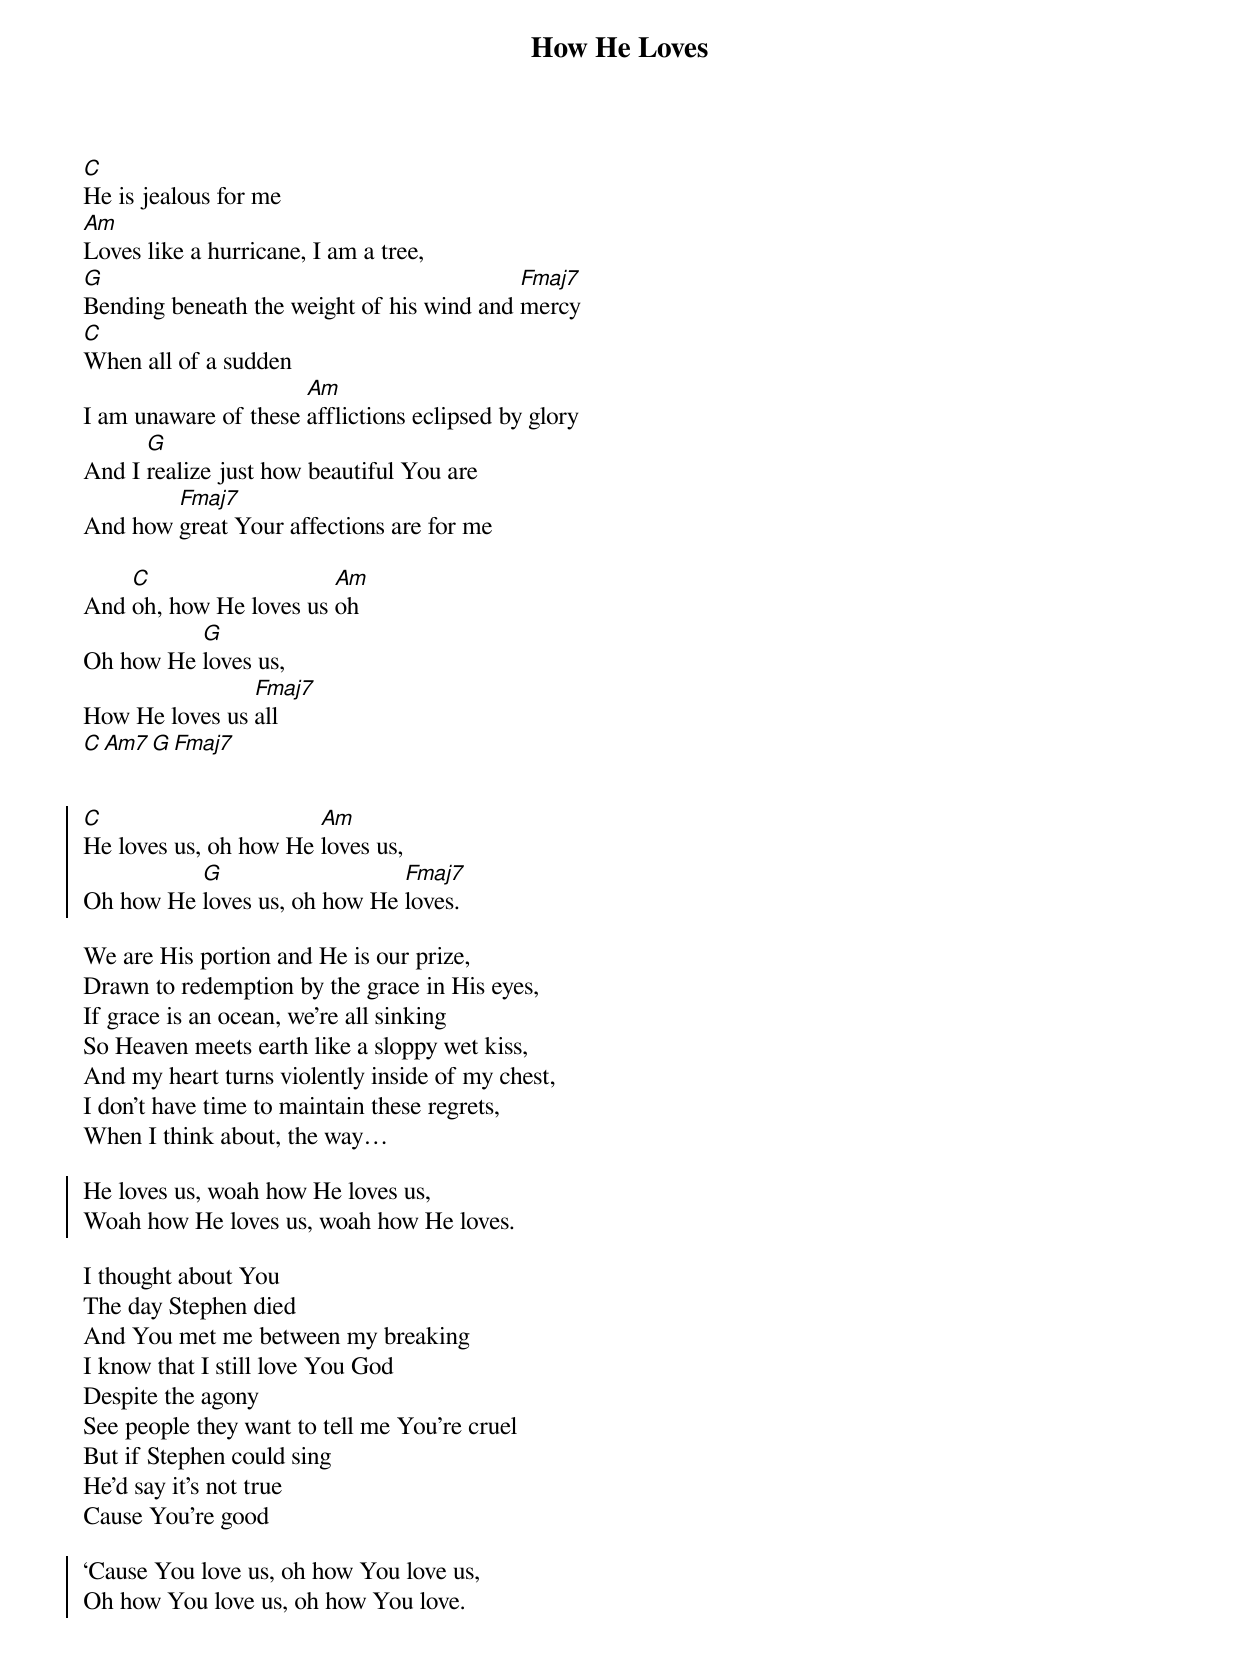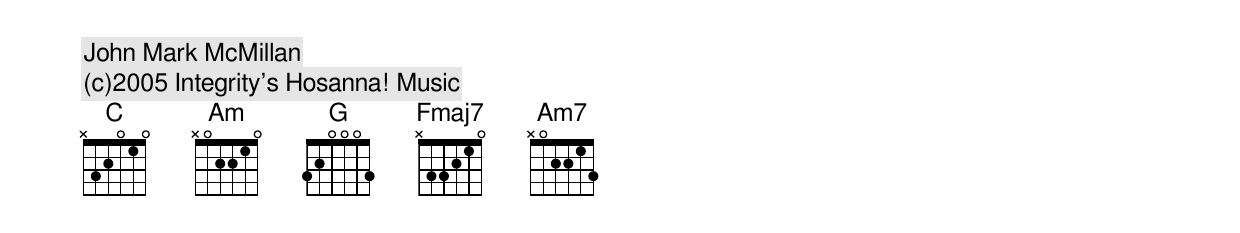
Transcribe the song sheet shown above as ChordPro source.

{title:How He Loves}
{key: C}
[C]He is jealous for me
[Am]Loves like a hurricane, I am a tree,
[G]Bending beneath the weight of his wind and [Fmaj7]mercy
[C]When all of a sudden
I am unaware of these [Am]afflictions eclipsed by glory
And I [G]realize just how beautiful You are
And how [Fmaj7]great Your affections are for me

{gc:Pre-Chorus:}
And [C]oh, how He loves us [Am]oh
Oh how He [G]loves us,
How He loves us [Fmaj7]all
[C][Am7][G][Fmaj7]

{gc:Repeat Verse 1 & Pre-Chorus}

{soc}
[C]He loves us, oh how He [Am]loves us,
Oh how He [G]loves us, oh how He [Fmaj7]loves.
{eoc}

We are His portion and He is our prize,
Drawn to redemption by the grace in His eyes,
If grace is an ocean, we’re all sinking
So Heaven meets earth like a sloppy wet kiss,
And my heart turns violently inside of my chest,
I don’t have time to maintain these regrets,
When I think about, the way…

{soc}
He loves us, woah how He loves us,
Woah how He loves us, woah how He loves.
{eoc}

I thought about You
The day Stephen died
And You met me between my breaking
I know that I still love You God
Despite the agony
See people they want to tell me You’re cruel
But if Stephen could sing
He’d say it’s not true
Cause You’re good﻿

{soc}
‘Cause You love us, oh how You love us,
Oh how You love us, oh how You love.
{eoc}

{c:John Mark McMillan}
{c:(c)2005 Integrity's Hosanna! Music}
